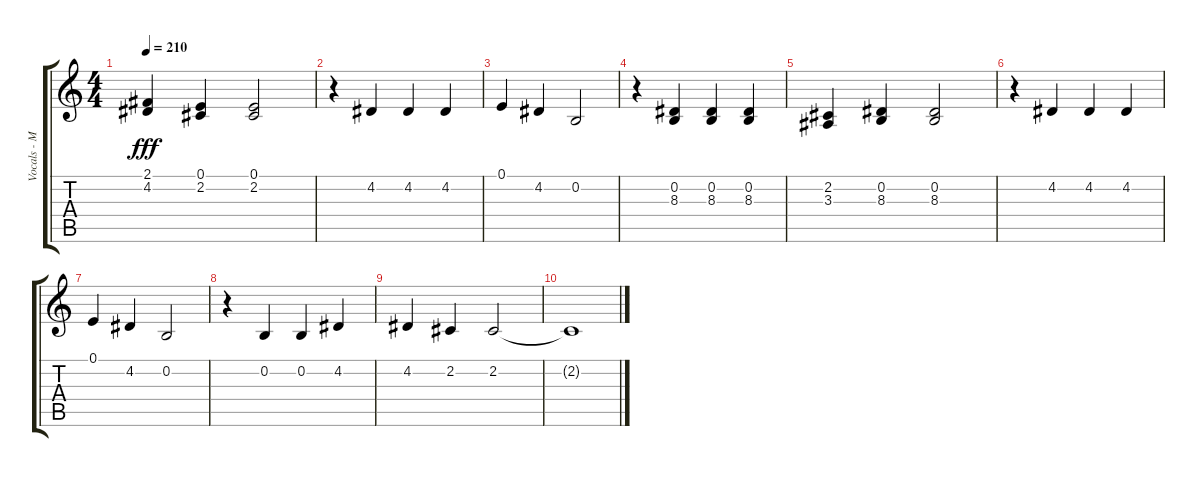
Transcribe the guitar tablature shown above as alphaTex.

\track ("Vocals - Mark Hoppus" "Vocals - M") {instrument tenorsax}
\staff {score tabs}
\tuning (E4 B3 G3 D3 A2 E2) {hide}
\ts (4 4)
\tempo 210
\clef g2
\ks c
(2.1 4.2).4{dy fff} (0.1 2.2).4 (0.1 2.2).2 |
r.4 4.2.4 4.2.4 4.2.4 |
0.1.4 4.2.4 0.2.2 |
r.4 (0.2 8.3).4 (0.2 8.3).4 (0.2 8.3).4 |
(2.2 3.3).4 (0.2 8.3).4 (0.2 8.3).2 |
r.4 4.2.4 4.2.4 4.2.4 |
0.1.4 4.2.4 0.2.2 |
r.4 0.2.4 0.2.4 4.2.4 |
4.2.4 2.2.4 2.2.2 |
2.2{t}.1
